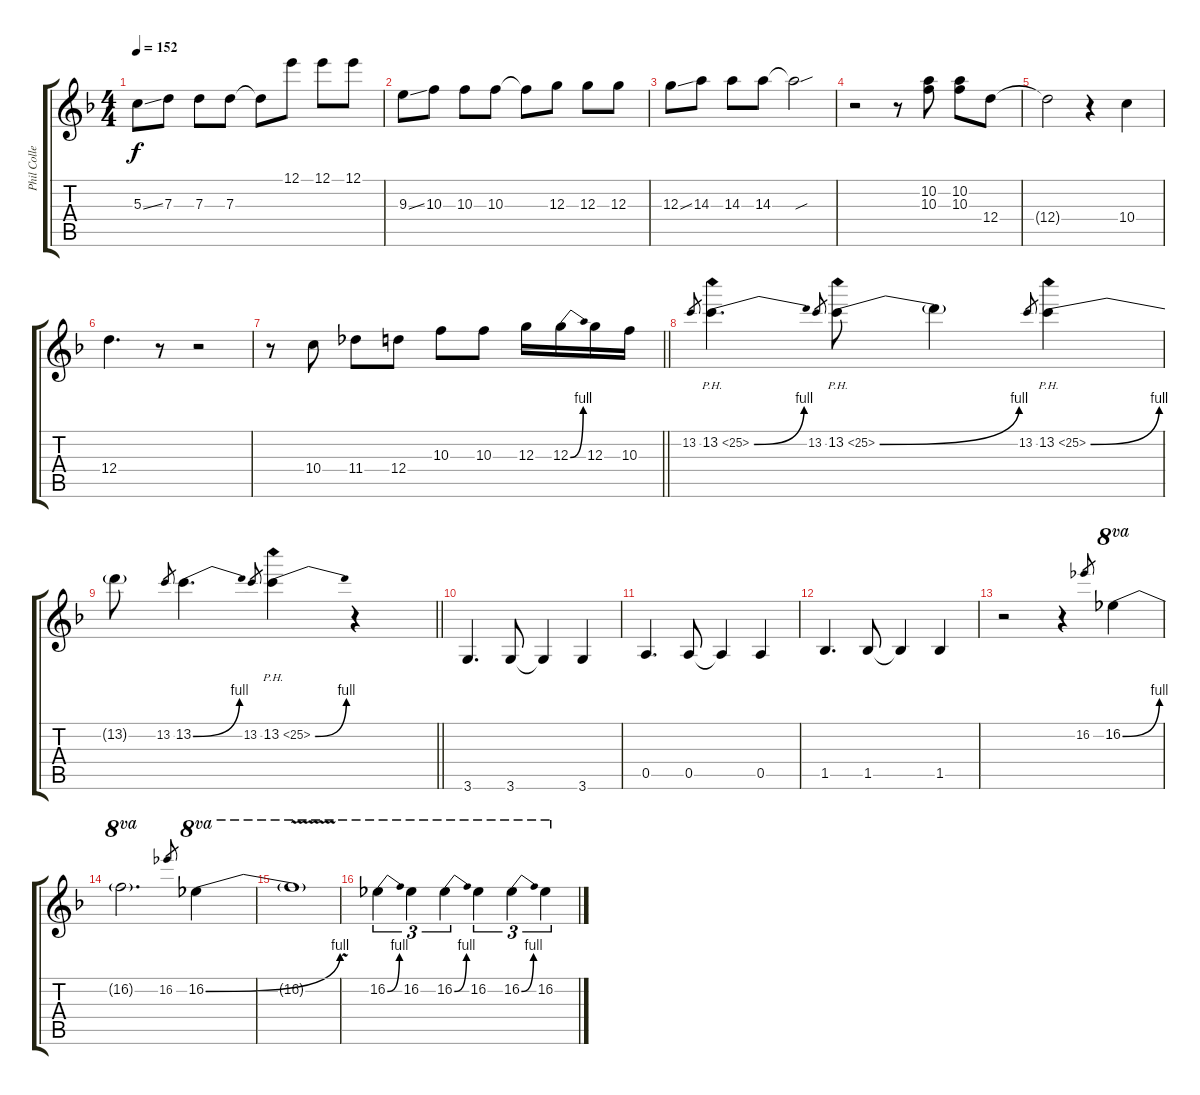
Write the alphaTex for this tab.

\track ("Phil Collen" "Phil Colle") {instrument distortionguitar}
\staff {score tabs}
\tuning (E4 B3 G3 D3 A2 E2) {hide}
\ts (4 4)
\tempo 152
\clef g2
\ks dminor
5.3{ss}.8{dy f} 7.3.8 7.3.8 7.3.8 7.3{t}.8 12.1.8 12.1.8 12.1.8 |
9.3{ss}.8 10.3.8 10.3.8 10.3.8 10.3{t}.8 12.3.8 12.3.8 12.3.8 |
12.3{ss}.8 14.3.8 14.3.8 14.3.8 14.3{sou t}.2 |
r.2 r.8 (10.2 10.3).8 (10.2 10.3).8 12.4.8 |
12.4{t}.2 r.4 10.4.4 |
12.4.4{d} r.8 r.2 |
\barLineRight lightlight
r.8 10.4.8 11.4.8 12.4.8 10.3.8 10.3.8 12.3.16 12.3{be (bend 0 0 60 4)}.16 12.3.16 10.3.16 |
13.2.8{gr} 13.2{be (bend 0 0 60 4) ph 12}.4{d} 13.2.8{gr} 13.2{be (bend 0 0 60 4) ph 12}.8 13.2{t}.4 13.2.8{gr} 13.2{be (bend 0 0 60 4) ph 12}.4 |
\barLineRight lightlight
13.2{t}.8 13.2.8{gr} 13.2{be (bend 0 0 60 4)}.4{d} 13.2.8{gr} 13.2{be (bend 0 0 60 4) ph 12}.4 r.4 |
3.6.4{d} 3.6.8 3.6{t}.4 3.6.4 |
0.5.4{d} 0.5.8 0.5{t}.4 0.5.4 |
1.5.4{d} 1.5.8 1.5{t}.4 1.5.4 |
r.2 r.4 16.2.8{gr} 16.2{be (bend 0 0 60 4)}.4{ot 8va} |
16.2{t}.2{d ot 8va} 16.2.8{gr} 16.2{be (bend 0 0 60 4)}.4{ot 8va} |
16.2{v t}.1{ot 8va} |
16.2{be (bend 0 0 60 4)}.4{tu (3 2) ot 8va} 16.2.4{tu (3 2) ot 8va} 16.2{be (bend 0 0 60 4)}.4{tu (3 2) ot 8va} 16.2.4{tu (3 2) ot 8va} 16.2{be (bend 0 0 60 4)}.4{tu (3 2) ot 8va} 16.2.4{tu (3 2) ot 8va}
